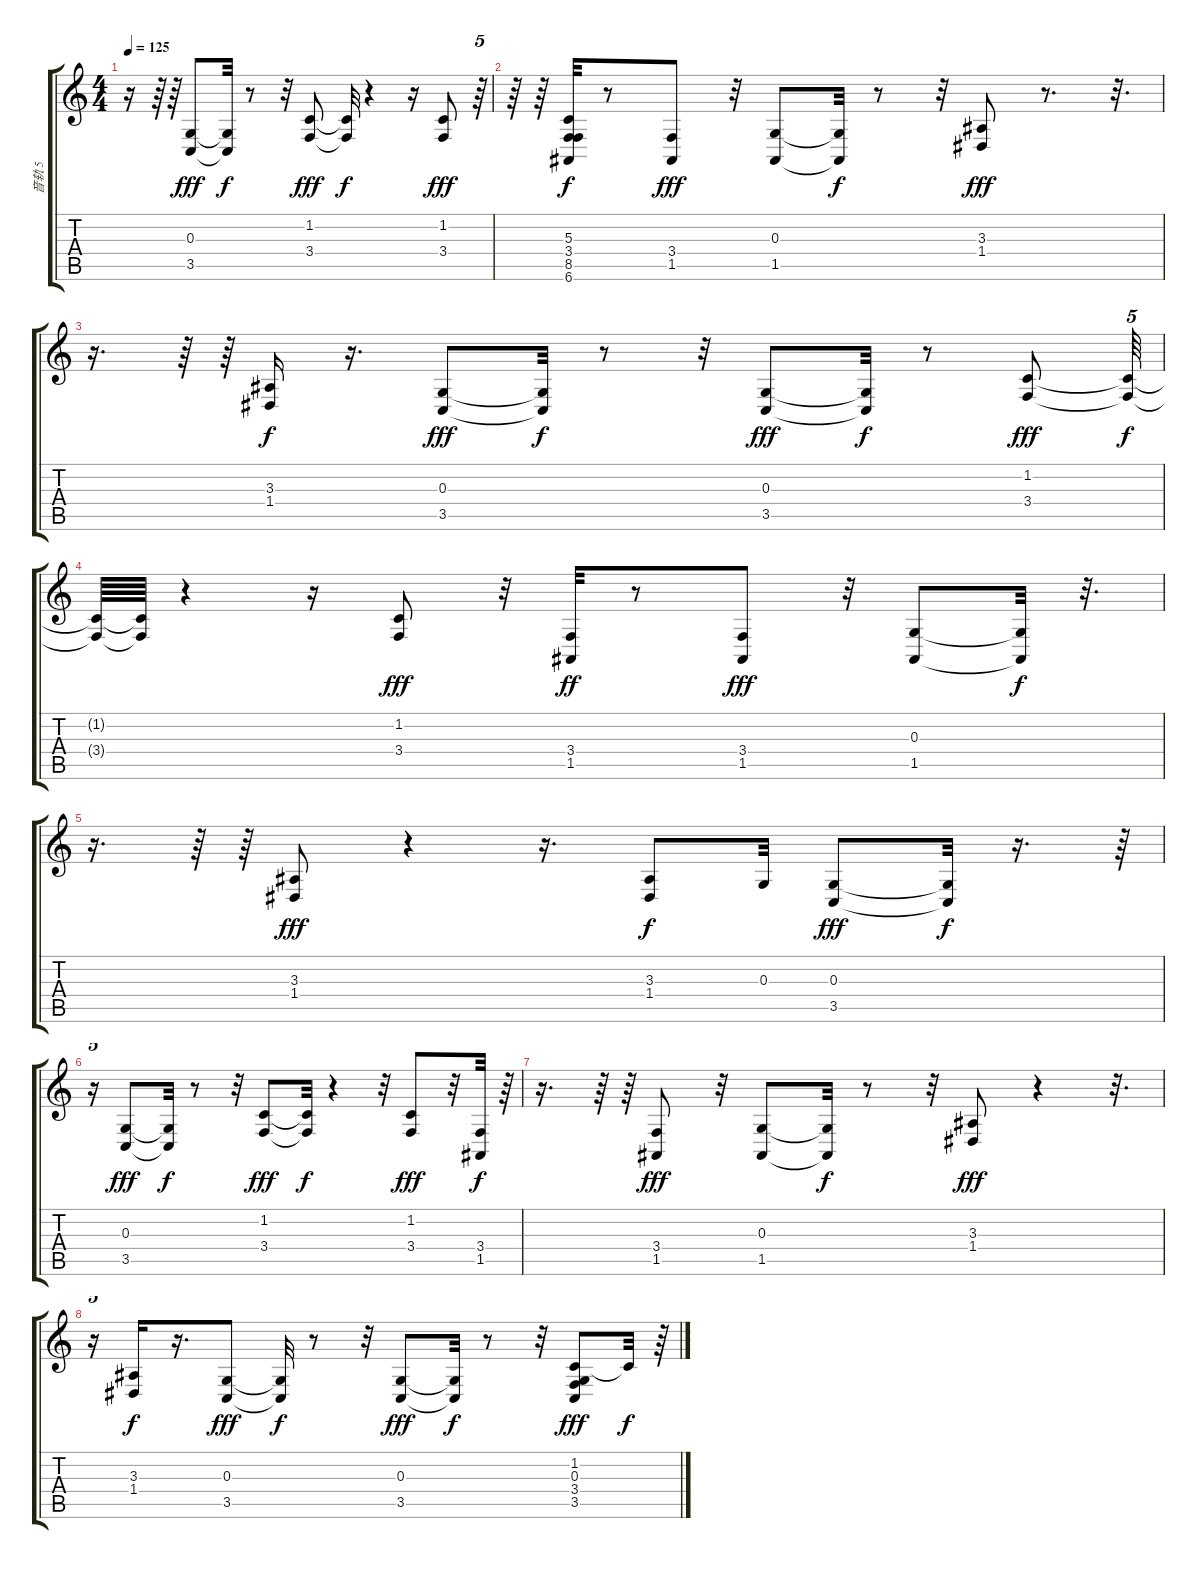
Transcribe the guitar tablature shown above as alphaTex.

\track ("音轨 5" "音轨 5") {instrument acousticgrandpiano}
\staff {score tabs}
\tuning (E4 B3 G3 D3 A2 E2) {hide}
\ts (4 4)
\tempo 125
\clef g2
\ks c
r.16{dy f} r.64 r.64 (0.3 3.5).8{dy fff} (0.3{t} 3.5{t}).32{dy f} r.8 r.32 (1.2 3.4).8{dy fff} (1.2{t} 3.4{t}).32{dy f} r.4 r.16 (1.2 3.4).8{dy fff} r.64{tu (5 4)} |
r.64 r.64 (5.3 3.4 8.5 6.6).32{dy f} r.8 (3.4 1.5).8{dy fff} r.32 (0.3 1.5).8 (0.3{t} 1.5{t}).32{dy f} r.8 r.32 (3.3 1.4).8{dy fff} r.8{d} r.32{d} |
r.16{d} r.64 r.64 (3.3 1.4).16{dy f} r.16{d} (0.3 3.5).8{dy fff} (0.3{t} 3.5{t}).32{dy f} r.8 r.32 (0.3 3.5).8{dy fff} (0.3{t} 3.5{t}).32{dy f} r.8 (1.2 3.4).8{dy fff} (1.2{t} 3.4{t}).64{tu (5 4) dy f} |
(1.2{t} 3.4{t}).64 (1.2{t} 3.4{t}).64 r.4 r.16 (1.2 3.4).8{dy fff} r.32 (3.4 1.5).32{dy ff} r.8 (3.4 1.5).8{dy fff} r.32 (0.3 1.5).8 (0.3{t} 1.5{t}).32{dy f} r.32{d} |
r.16{d} r.64 r.64 (3.3 1.4).8{dy fff} r.4 r.16{d} (3.3 1.4).8{dy f} 0.3.32 (0.3 3.5).8{dy fff} (0.3{t} 3.5{t}).32{dy f} r.16{d} r.64{tu (5 4)} |
r.16{tu (5 4)} (0.3 3.5).8{dy fff} (0.3{t} 3.5{t}).32{dy f} r.8 r.32 (1.2 3.4).8{dy fff} (1.2{t} 3.4{t}).32{dy f} r.4 r.32 (1.2 3.4).8{dy fff} r.32 (3.4 1.5).32{dy f} r.64{tu (5 4)} |
r.16{d} r.64 r.64 (3.4 1.5).8{dy fff} r.32 (0.3 1.5).8 (0.3{t} 1.5{t}).32{dy f} r.8 r.32 (3.3 1.4).8{dy fff} r.4 r.32{d} |
r.16{tu (5 4)} (3.3 1.4).16{dy f} r.16{d} (0.3 3.5).8{dy fff} (0.3{t} 3.5{t}).32{dy f} r.8 r.32 (0.3 3.5).8{dy fff} (0.3{t} 3.5{t}).32{dy f} r.8 r.32 (1.2 0.3 3.4 3.5).8{dy fff} 1.2{t}.32{dy f} r.64{tu (5 4)}
